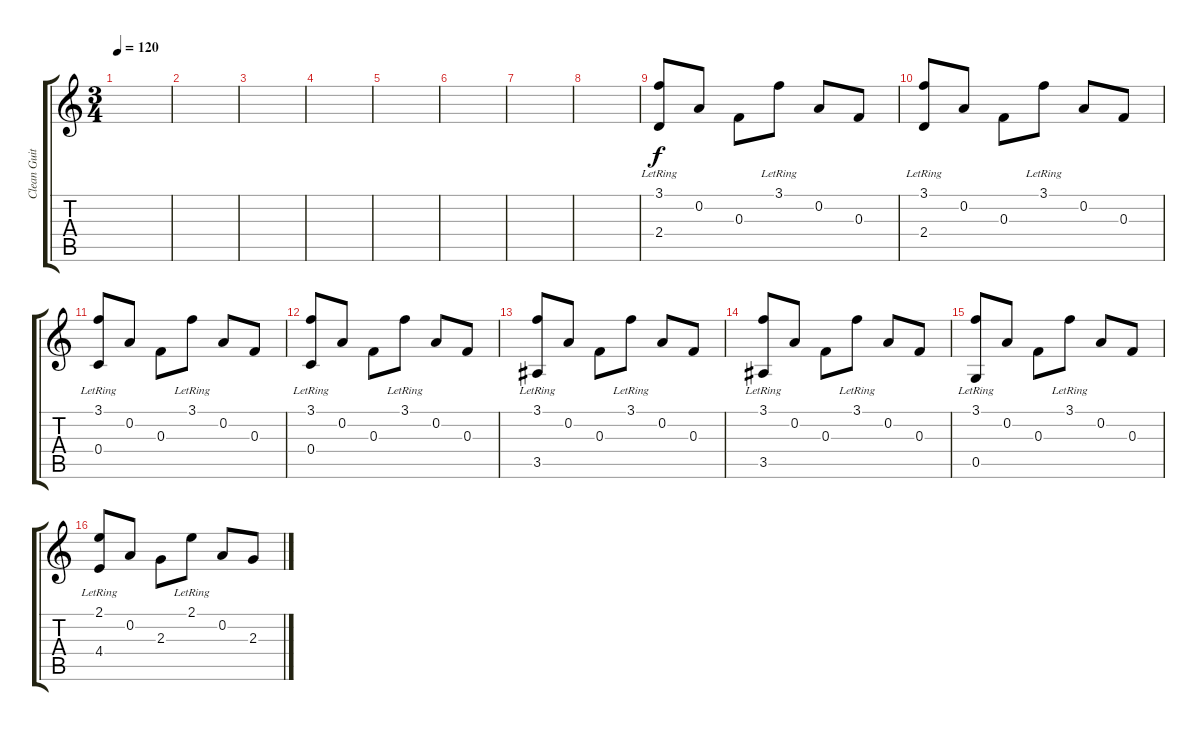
\track ("Clean Guitar" "Clean Guit") {instrument electricguitarclean}
\staff {score tabs}
\tuning (D4 A3 F3 C3 G2 D2) {hide}
\ts (3 4)
\tempo 120
\clef g2
\ks c
|
|
|
|
|
|
|
|
(3.1{lr} 2.4{lr}).8 0.2.8 0.3.8 3.1{lr}.8 0.2.8 0.3.8 |
(3.1{lr} 2.4{lr}).8 0.2.8 0.3.8 3.1{lr}.8 0.2.8 0.3.8 |
(3.1{lr} 0.4{lr}).8 0.2.8 0.3.8 3.1{lr}.8 0.2.8 0.3.8 |
(3.1{lr} 0.4{lr}).8 0.2.8 0.3.8 3.1{lr}.8 0.2.8 0.3.8 |
(3.1{lr} 3.5{lr}).8 0.2.8 0.3.8 3.1{lr}.8 0.2.8 0.3.8 |
(3.1{lr} 3.5{lr}).8 0.2.8 0.3.8 3.1{lr}.8 0.2.8 0.3.8 |
(3.1{lr} 0.5{lr}).8 0.2.8 0.3.8 3.1{lr}.8 0.2.8 0.3.8 |
(2.1{lr} 4.4{lr}).8 0.2.8 2.3.8 2.1{lr}.8 0.2.8 2.3.8
